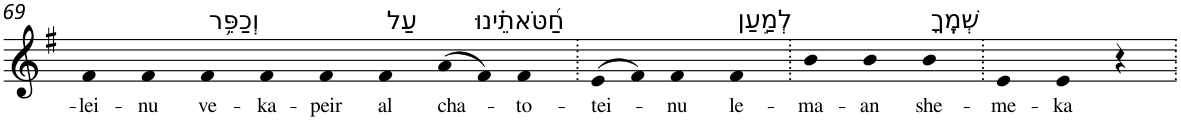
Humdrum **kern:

**kern	**text
*part1	*part1
*staff1	*staff1
*I"Piano	*
*I'Pno	*
!!LO:PB:g=z
*clefG2	*
*k[f#]	*
*G:	*
=69	=69
!	!LO:LY:b
4f#	-lei-
!	!LO:LY:b
4f#	-nu
!LO:TX:a:t=וְכַפֵּ֥ר	!
!	!LO:LY:b
4f#	ve-
!	!LO:LY:b
4f#	-ka-
!	!LO:LY:b
4f#	-peir
!LO:TX:a:t=עַל	!
!	!LO:LY:b
4f#	al
!LO:TX:a:t=חַ֝טֹּאתֵ֗ינוּ	!
!	!LO:LY:b
(>8a	cha-
8f#)	.
!	!LO:LY:b
4f#	-to-
=70.	=70.
!	!LO:LY:b
(>8e	-tei-
8f#)	.
!	!LO:LY:b
4f#	-nu
!LO:TX:a:t=לְמַ֣עַן	!
!	!LO:LY:b
4f#	le-
=71.	=71.
!	!LO:LY:b
4b	-ma-
!	!LO:LY:b
4b	-an
!LO:TX:a:t=שְׁמֶֽךָ	!
!	!LO:LY:b
4b	she-
=72.	=72.
!	!LO:LY:b
4e	-me-
!	!LO:LY:b
4e	-ka
4r	.
=.	=.
*-	*-
